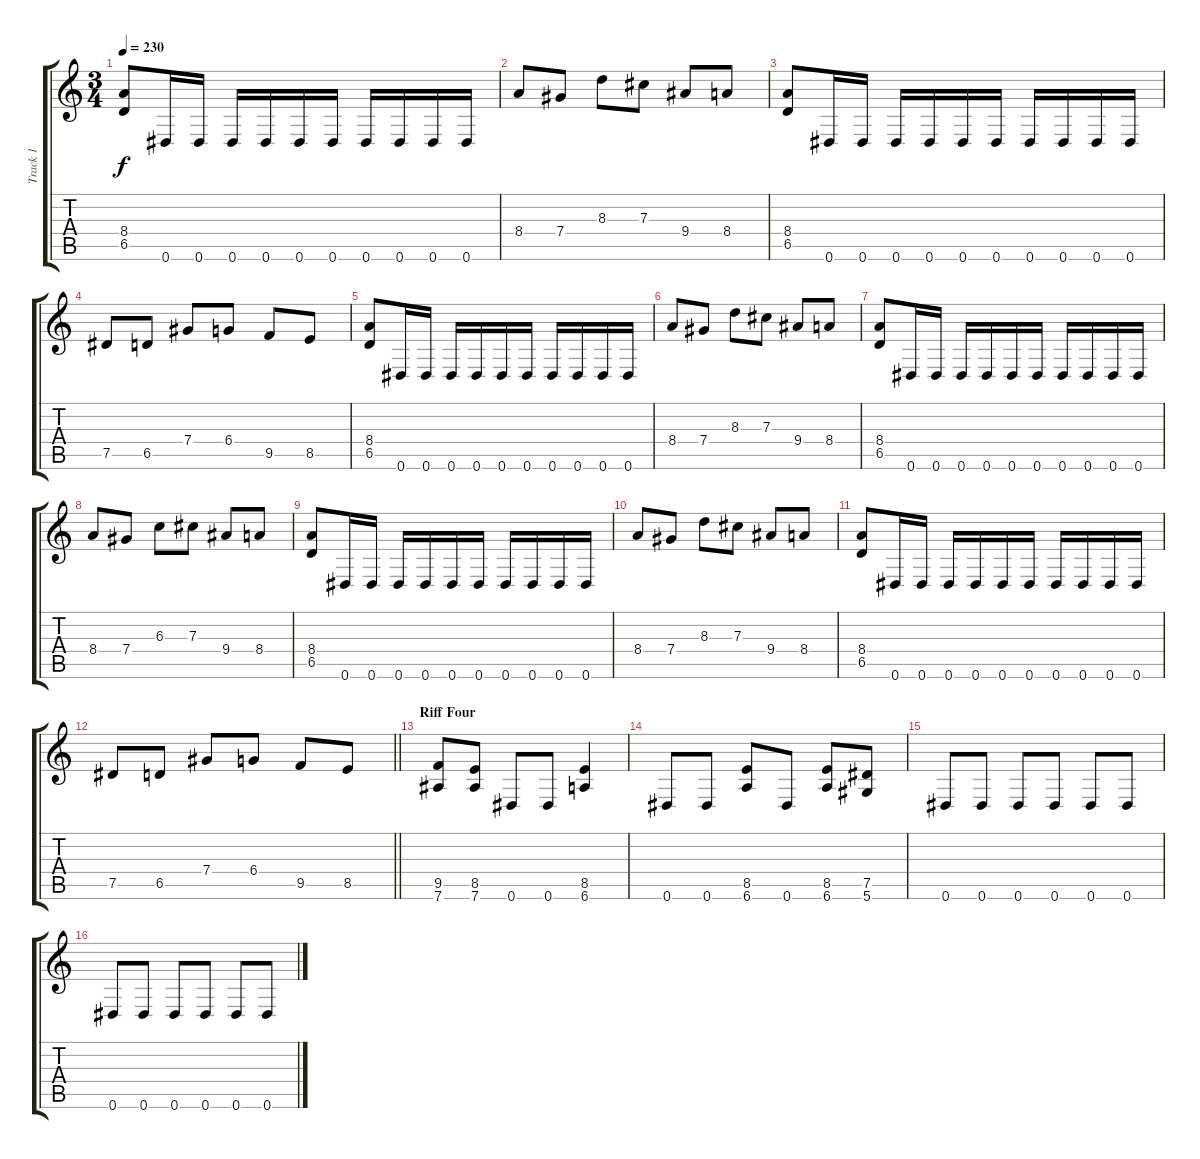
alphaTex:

\track ("Track 1" "Track 1") {instrument distortionguitar}
\staff {score tabs}
\tuning (Eb4 Bb3 Gb3 Db3 Ab2 Eb2) {hide}
\ts (3 4)
\tempo 230
\clef g2
\ks c
(8.4 6.5).8{dy f} 0.6.16 0.6.16 0.6.16 0.6.16 0.6.16 0.6.16 0.6.16 0.6.16 0.6.16 0.6.16 |
8.4.8 7.4.8 8.3.8 7.3.8 9.4.8 8.4.8 |
(8.4 6.5).8 0.6.16 0.6.16 0.6.16 0.6.16 0.6.16 0.6.16 0.6.16 0.6.16 0.6.16 0.6.16 |
7.5.8 6.5.8 7.4.8 6.4.8 9.5.8 8.5.8 |
(8.4 6.5).8 0.6.16 0.6.16 0.6.16 0.6.16 0.6.16 0.6.16 0.6.16 0.6.16 0.6.16 0.6.16 |
8.4.8 7.4.8 8.3.8 7.3.8 9.4.8 8.4.8 |
(8.4 6.5).8 0.6.16 0.6.16 0.6.16 0.6.16 0.6.16 0.6.16 0.6.16 0.6.16 0.6.16 0.6.16 |
8.4.8 7.4.8 6.3.8 7.3.8 9.4.8 8.4.8 |
(8.4 6.5).8 0.6.16 0.6.16 0.6.16 0.6.16 0.6.16 0.6.16 0.6.16 0.6.16 0.6.16 0.6.16 |
8.4.8 7.4.8 8.3.8 7.3.8 9.4.8 8.4.8 |
(8.4 6.5).8 0.6.16 0.6.16 0.6.16 0.6.16 0.6.16 0.6.16 0.6.16 0.6.16 0.6.16 0.6.16 |
\barLineRight lightlight
7.5.8 6.5.8 7.4.8 6.4.8 9.5.8 8.5.8 |
\section ("" "Riff Four")
(9.5 7.6).8 (8.5 7.6).8 0.6.8 0.6.8 (8.5 6.6).4 |
0.6.8 0.6.8 (8.5 6.6).8 0.6.8 (8.5 6.6).8 (7.5 5.6).8 |
0.6.8 0.6.8 0.6.8 0.6.8 0.6.8 0.6.8 |
0.6.8 0.6.8 0.6.8 0.6.8 0.6.8 0.6.8
